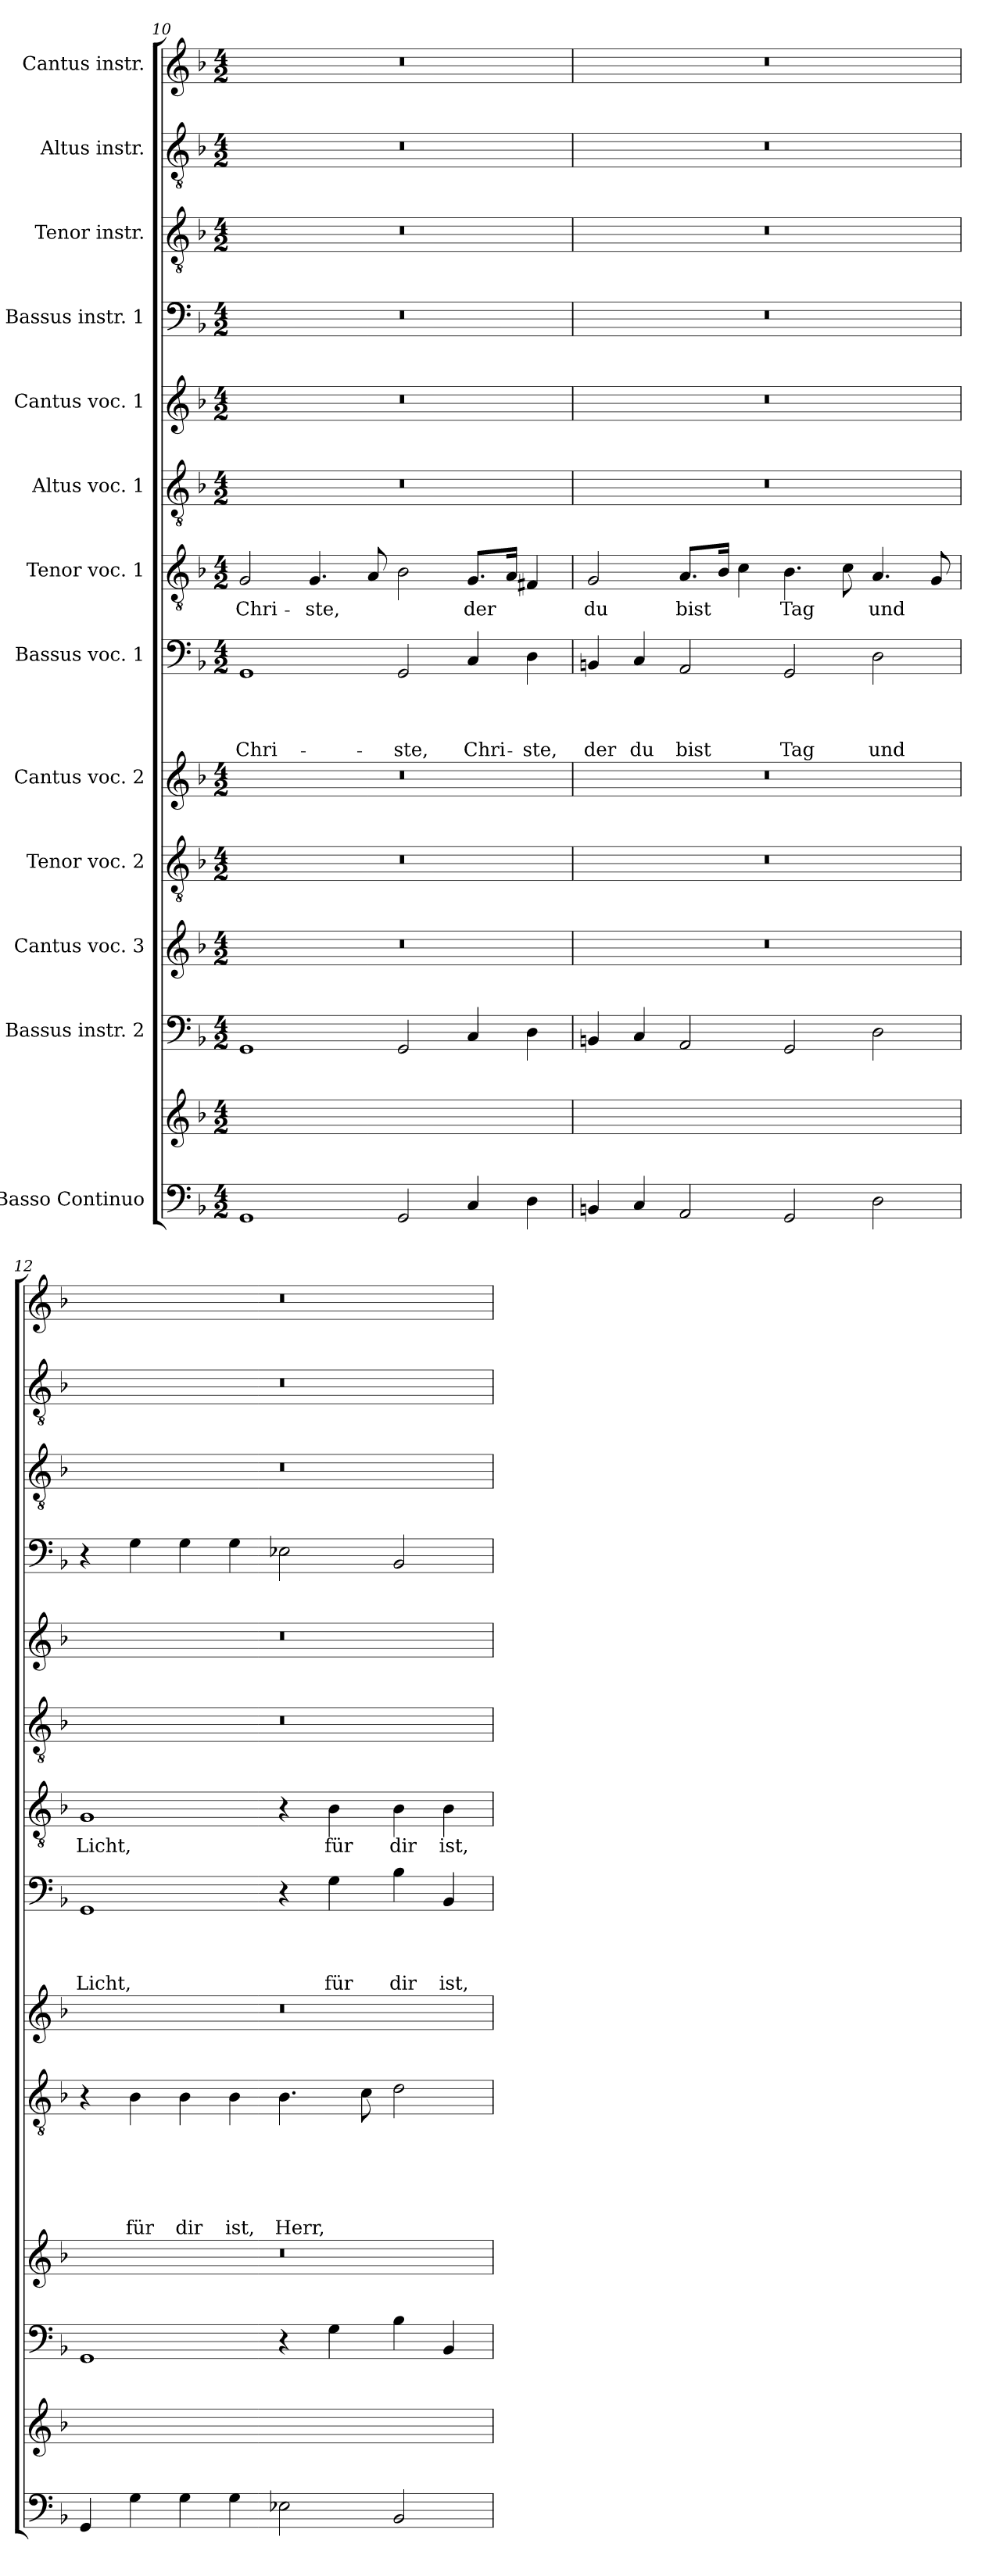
**kern	**kern	**kern	**kern	**kern	**text	**text	**text	**text	**text	**text	**kern	**kern	**text	**text	**text	**text	**kern	**text	**kern	**kern	**kern	**kern	**kern	**kern
*part14	*part13	*part12	*part11	*part10	*part10	*part10	*part10	*part10	*part10	*part10	*part9	*part8	*part8	*part8	*part8	*part8	*part7	*part7	*part6	*part5	*part4	*part3	*part2	*part1
*staff14	*staff13	*staff12	*staff11	*staff10	*staff10	*staff10	*staff10	*staff10	*staff10	*staff10	*staff9	*staff8	*staff8	*staff8	*staff8	*staff8	*staff7	*staff7	*staff6	*staff5	*staff4	*staff3	*staff2	*staff1
*I"Basso Continuo	*	*I"Bassus instr. 2	*I"Cantus voc. 3	*I"Tenor voc. 2	*	*	*	*	*	*	*I"Cantus voc. 2	*I"Bassus voc. 1	*	*	*	*	*I"Tenor voc. 1	*	*I"Altus voc. 1	*I"Cantus voc. 1	*I"Bassus instr. 1	*I"Tenor instr.	*I"Altus instr.	*I"Cantus instr.
*clefF4	*clefG2	*clefF4	*clefG2	*clefGv2	*	*	*	*	*	*	*clefG2	*clefF4	*	*	*	*	*clefGv2	*	*clefGv2	*clefG2	*clefF4	*clefGv2	*clefGv2	*clefG2
*k[b-]	*k[b-]	*k[b-]	*k[b-]	*k[b-]	*	*	*	*	*	*	*k[b-]	*k[b-]	*	*	*	*	*k[b-]	*	*k[b-]	*k[b-]	*k[b-]	*k[b-]	*k[b-]	*k[b-]
*F:	*F:	*F:	*F:	*F:	*	*	*	*	*	*	*F:	*F:	*	*	*	*	*F:	*	*F:	*F:	*F:	*F:	*F:	*F:
*M4/2	*M4/2	*M4/2	*M4/2	*M4/2	*	*	*	*	*	*	*M4/2	*M4/2	*	*	*	*	*M4/2	*	*M4/2	*M4/2	*M4/2	*M4/2	*M4/2	*M4/2
=10	=10	=10	=10	=10	=10	=10	=10	=10	=10	=10	=10	=10	=10	=10	=10	=10	=10	=10	=10	=10	=10	=10	=10	=10
!	!	!	!	!	!	!	!	!	!	!	!	!	!	!	!	!LO:LY:b	!	!LO:LY:b	!	!	!	!	!	!
1GG	0ryy	1GG	0r	0r	.	.	.	.	.	.	0r	1GG	.	.	.	Chri-	2G/	Chri-	0r	0r	0r	0r	0r	0r
!	!	!	!	!	!	!	!	!	!	!	!	!	!	!	!	!	!	!LO:LY:b	!	!	!	!	!	!
.	.	.	.	.	.	.	.	.	.	.	.	.	.	.	.	.	4.G/	-ste,	.	.	.	.	.	.
.	.	.	.	.	.	.	.	.	.	.	.	.	.	.	.	.	8A/	.	.	.	.	.	.	.
!	!	!	!	!	!	!	!	!	!	!	!	!	!	!	!	!LO:LY:b	!	!	!	!	!	!	!	!
2GG/	.	2GG/	.	.	.	.	.	.	.	.	.	2GG/	.	.	.	-ste,	2B-\	.	.	.	.	.	.	.
!	!	!	!	!	!	!	!	!	!	!	!	!	!	!	!	!LO:LY:b	!	!LO:LY:b	!	!	!	!	!	!
4C/	.	4C/	.	.	.	.	.	.	.	.	.	4C/	.	.	.	Chri-	8.G/L	der	.	.	.	.	.	.
.	.	.	.	.	.	.	.	.	.	.	.	.	.	.	.	.	16A/Jk	.	.	.	.	.	.	.
!	!	!	!	!	!	!	!	!	!	!	!	!	!	!	!	!LO:LY:b	!	!	!	!	!	!	!	!
4D\	.	4D\	.	.	.	.	.	.	.	.	.	4D\	.	.	.	-ste,	4F#X/	.	.	.	.	.	.	.
=11	=11	=11	=11	=11	=11	=11	=11	=11	=11	=11	=11	=11	=11	=11	=11	=11	=11	=11	=11	=11	=11	=11	=11	=11
!	!	!	!	!	!	!	!	!	!	!	!	!	!	!	!	!LO:LY:b	!	!LO:LY:b	!	!	!	!	!	!
4BBn/	0ryy	4BBn/	0r	0r	.	.	.	.	.	.	0r	4BBn/	.	.	.	der	2G/	du	0r	0r	0r	0r	0r	0r
!	!	!	!	!	!	!	!	!	!	!	!	!	!	!	!	!LO:LY:b	!	!	!	!	!	!	!	!
4C/	.	4C/	.	.	.	.	.	.	.	.	.	4C/	.	.	.	du	.	.	.	.	.	.	.	.
!	!	!	!	!	!	!	!	!	!	!	!	!	!	!	!	!LO:LY:b	!	!LO:LY:b	!	!	!	!	!	!
2AA/	.	2AA/	.	.	.	.	.	.	.	.	.	2AA/	.	.	.	bist	8.A/L	bist	.	.	.	.	.	.
.	.	.	.	.	.	.	.	.	.	.	.	.	.	.	.	.	16B-/Jk	.	.	.	.	.	.	.
.	.	.	.	.	.	.	.	.	.	.	.	.	.	.	.	.	4c\	.	.	.	.	.	.	.
!	!	!	!	!	!	!	!	!	!	!	!	!	!	!	!	!LO:LY:b	!	!LO:LY:b	!	!	!	!	!	!
2GG/	.	2GG/	.	.	.	.	.	.	.	.	.	2GG/	.	.	.	Tag	4.B-\	Tag	.	.	.	.	.	.
.	.	.	.	.	.	.	.	.	.	.	.	.	.	.	.	.	8c\	.	.	.	.	.	.	.
!	!	!	!	!	!	!	!	!	!	!	!	!	!	!	!	!LO:LY:b	!	!LO:LY:b	!	!	!	!	!	!
2D\	.	2D\	.	.	.	.	.	.	.	.	.	2D\	.	.	.	und	4.A/	und	.	.	.	.	.	.
.	.	.	.	.	.	.	.	.	.	.	.	.	.	.	.	.	8G/	.	.	.	.	.	.	.
=12	=12	=12	=12	=12	=12	=12	=12	=12	=12	=12	=12	=12	=12	=12	=12	=12	=12	=12	=12	=12	=12	=12	=12	=12
!	!	!	!	!	!	!	!	!	!	!	!	!	!	!	!	!LO:LY:b	!	!LO:LY:b	!	!	!	!	!	!
4GG/	0ryy	1GG	0r	4r	.	.	.	.	.	.	0r	1GG	.	.	.	Licht,	1G	Licht,	0r	0r	4r	0r	0r	0r
!	!	!	!	!	!	!	!	!	!	!LO:LY:b	!	!	!	!	!	!	!	!	!	!	!	!	!	!
4G\	.	.	.	4B-\	.	.	.	.	.	für	.	.	.	.	.	.	.	.	.	.	4G\	.	.	.
!	!	!	!	!	!	!	!	!	!	!LO:LY:b	!	!	!	!	!	!	!	!	!	!	!	!	!	!
4G\	.	.	.	4B-\	.	.	.	.	.	dir	.	.	.	.	.	.	.	.	.	.	4G\	.	.	.
!	!	!	!	!	!	!	!	!	!	!LO:LY:b	!	!	!	!	!	!	!	!	!	!	!	!	!	!
4G\	.	.	.	4B-\	.	.	.	.	.	ist,	.	.	.	.	.	.	.	.	.	.	4G\	.	.	.
!	!	!	!	!	!	!	!	!	!	!LO:LY:b	!	!	!	!	!	!	!	!	!	!	!	!	!	!
2E-X\	.	4r	.	4.B-\	.	.	.	.	.	Herr,	.	4r	.	.	.	.	4r	.	.	.	2E-X\	.	.	.
!	!	!	!	!	!	!	!	!	!	!	!	!	!	!	!	!LO:LY:b	!	!LO:LY:b	!	!	!	!	!	!
.	.	4G\	.	.	.	.	.	.	.	.	.	4G\	.	.	.	für	4B-\	für	.	.	.	.	.	.
.	.	.	.	8c\	.	.	.	.	.	.	.	.	.	.	.	.	.	.	.	.	.	.	.	.
!	!	!	!	!	!	!	!	!	!	!	!	!	!	!	!	!LO:LY:b	!	!LO:LY:b	!	!	!	!	!	!
2BB-/	.	4B-\	.	2d\	.	.	.	.	.	.	.	4B-\	.	.	.	dir	4B-\	dir	.	.	2BB-/	.	.	.
!	!	!	!	!	!	!	!	!	!	!	!	!	!	!	!	!LO:LY:b	!	!LO:LY:b	!	!	!	!	!	!
.	.	4BB-/	.	.	.	.	.	.	.	.	.	4BB-/	.	.	.	ist,	4B-\	ist,	.	.	.	.	.	.
=	=	=	=	=	=	=	=	=	=	=	=	=	=	=	=	=	=	=	=	=	=	=	=	=
*-	*-	*-	*-	*-	*-	*-	*-	*-	*-	*-	*-	*-	*-	*-	*-	*-	*-	*-	*-	*-	*-	*-	*-	*-
